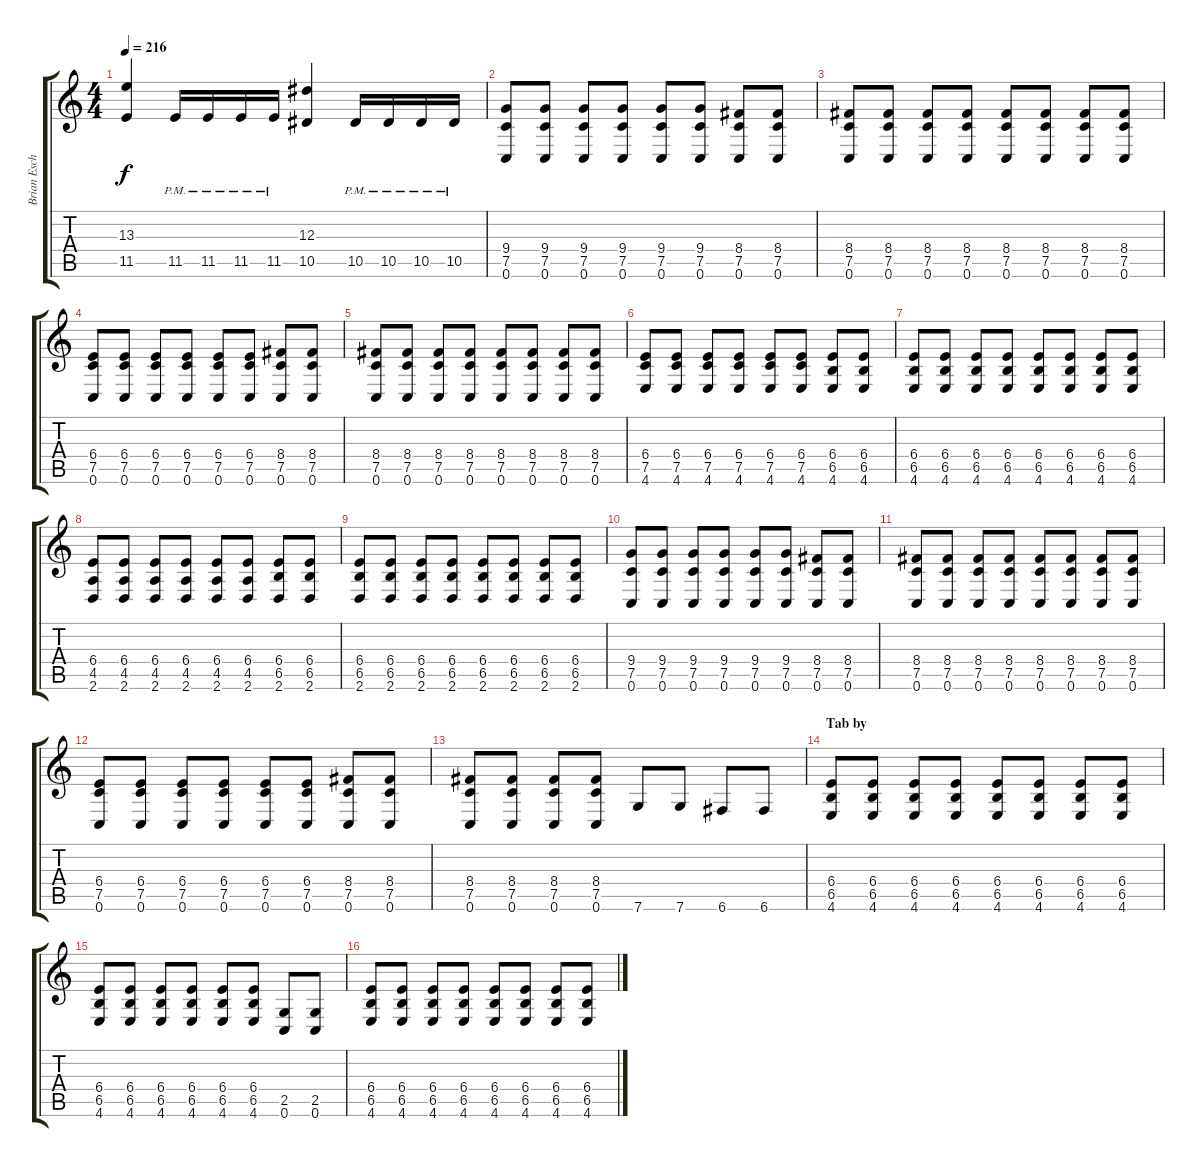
\track ("Brian Eschbach (Right)" "Brian Esch") {instrument overdrivenguitar}
\staff {score tabs}
\tuning (C4 G3 Eb3 Bb2 F2 C2) {hide}
\ts (4 4)
\tempo 216
\clef g2
\ks c
(13.3 11.5).4{dy f} 11.5{pm}.16 11.5{pm}.16 11.5{pm}.16 11.5{pm}.16 (12.3 10.5).4 10.5{pm}.16 10.5{pm}.16 10.5{pm}.16 10.5{pm}.16 |
(9.4 7.5 0.6).8 (9.4 7.5 0.6).8 (9.4 7.5 0.6).8 (9.4 7.5 0.6).8 (9.4 7.5 0.6).8 (9.4 7.5 0.6).8 (8.4 7.5 0.6).8 (8.4 7.5 0.6).8 |
(8.4 7.5 0.6).8 (8.4 7.5 0.6).8 (8.4 7.5 0.6).8 (8.4 7.5 0.6).8 (8.4 7.5 0.6).8 (8.4 7.5 0.6).8 (8.4 7.5 0.6).8 (8.4 7.5 0.6).8 |
(6.4 7.5 0.6).8 (6.4 7.5 0.6).8 (6.4 7.5 0.6).8 (6.4 7.5 0.6).8 (6.4 7.5 0.6).8 (6.4 7.5 0.6).8 (8.4 7.5 0.6).8 (8.4 7.5 0.6).8 |
(8.4 7.5 0.6).8 (8.4 7.5 0.6).8 (8.4 7.5 0.6).8 (8.4 7.5 0.6).8 (8.4 7.5 0.6).8 (8.4 7.5 0.6).8 (8.4 7.5 0.6).8 (8.4 7.5 0.6).8 |
(6.4 7.5 4.6).8 (6.4 7.5 4.6).8 (6.4 7.5 4.6).8 (6.4 7.5 4.6).8 (6.4 7.5 4.6).8 (6.4 7.5 4.6).8 (6.4 6.5 4.6).8 (6.4 6.5 4.6).8 |
(6.4 6.5 4.6).8 (6.4 6.5 4.6).8 (6.4 6.5 4.6).8 (6.4 6.5 4.6).8 (6.4 6.5 4.6).8 (6.4 6.5 4.6).8 (6.4 6.5 4.6).8 (6.4 6.5 4.6).8 |
(6.4 4.5 2.6).8 (6.4 4.5 2.6).8 (6.4 4.5 2.6).8 (6.4 4.5 2.6).8 (6.4 4.5 2.6).8 (6.4 4.5 2.6).8 (6.4 6.5 2.6).8 (6.4 6.5 2.6).8 |
(6.4 6.5 2.6).8 (6.4 6.5 2.6).8 (6.4 6.5 2.6).8 (6.4 6.5 2.6).8 (6.4 6.5 2.6).8 (6.4 6.5 2.6).8 (6.4 6.5 2.6).8 (6.4 6.5 2.6).8 |
(9.4 7.5 0.6).8 (9.4 7.5 0.6).8 (9.4 7.5 0.6).8 (9.4 7.5 0.6).8 (9.4 7.5 0.6).8 (9.4 7.5 0.6).8 (8.4 7.5 0.6).8 (8.4 7.5 0.6).8 |
(8.4 7.5 0.6).8 (8.4 7.5 0.6).8 (8.4 7.5 0.6).8 (8.4 7.5 0.6).8 (8.4 7.5 0.6).8 (8.4 7.5 0.6).8 (8.4 7.5 0.6).8 (8.4 7.5 0.6).8 |
(6.4 7.5 0.6).8 (6.4 7.5 0.6).8 (6.4 7.5 0.6).8 (6.4 7.5 0.6).8 (6.4 7.5 0.6).8 (6.4 7.5 0.6).8 (8.4 7.5 0.6).8 (8.4 7.5 0.6).8 |
(8.4 7.5 0.6).8 (8.4 7.5 0.6).8 (8.4 7.5 0.6).8 (8.4 7.5 0.6).8 7.6.8 7.6.8 6.6.8 6.6.8 |
\section ("" "Tab by")
(6.4 6.5 4.6).8 (6.4 6.5 4.6).8 (6.4 6.5 4.6).8 (6.4 6.5 4.6).8 (6.4 6.5 4.6).8 (6.4 6.5 4.6).8 (6.4 6.5 4.6).8 (6.4 6.5 4.6).8 |
(6.4 6.5 4.6).8 (6.4 6.5 4.6).8 (6.4 6.5 4.6).8 (6.4 6.5 4.6).8 (6.4 6.5 4.6).8 (6.4 6.5 4.6).8 (2.5 0.6).8 (2.5 0.6).8 |
(6.4 6.5 4.6).8 (6.4 6.5 4.6).8 (6.4 6.5 4.6).8 (6.4 6.5 4.6).8 (6.4 6.5 4.6).8 (6.4 6.5 4.6).8 (6.4 6.5 4.6).8 (6.4 6.5 4.6).8
